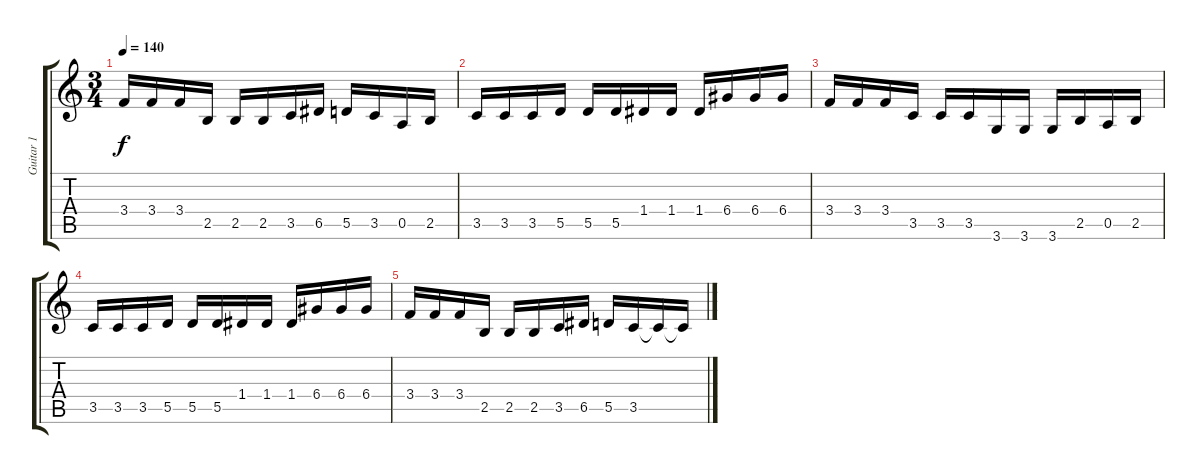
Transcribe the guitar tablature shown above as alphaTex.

\track ("Guitar 1" "Guitar 1") {instrument distortionguitar}
\staff {score tabs}
\tuning (E4 B3 G3 D3 A2 E2) {hide}
\ts (3 4)
\tempo 140
\clef g2
\ks c
3.4.16{dy f} 3.4.16 3.4.16 2.5.16 2.5.16 2.5.16 3.5.16 6.5.16 5.5.16 3.5.16 0.5.16 2.5.16 |
3.5.16 3.5.16 3.5.16 5.5.16 5.5.16 5.5.16 1.4.16 1.4.16 1.4.16 6.4.16 6.4.16 6.4.16 |
3.4.16 3.4.16 3.4.16 3.5.16 3.5.16 3.5.16 3.6.16 3.6.16 3.6.16 2.5.16 0.5.16 2.5.16 |
3.5.16 3.5.16 3.5.16 5.5.16 5.5.16 5.5.16 1.4.16 1.4.16 1.4.16 6.4.16 6.4.16 6.4.16 |
3.4.16 3.4.16 3.4.16 2.5.16 2.5.16 2.5.16 3.5.16 6.5.16 5.5.16 3.5.16 3.5{t}.16 3.5{t}.16
